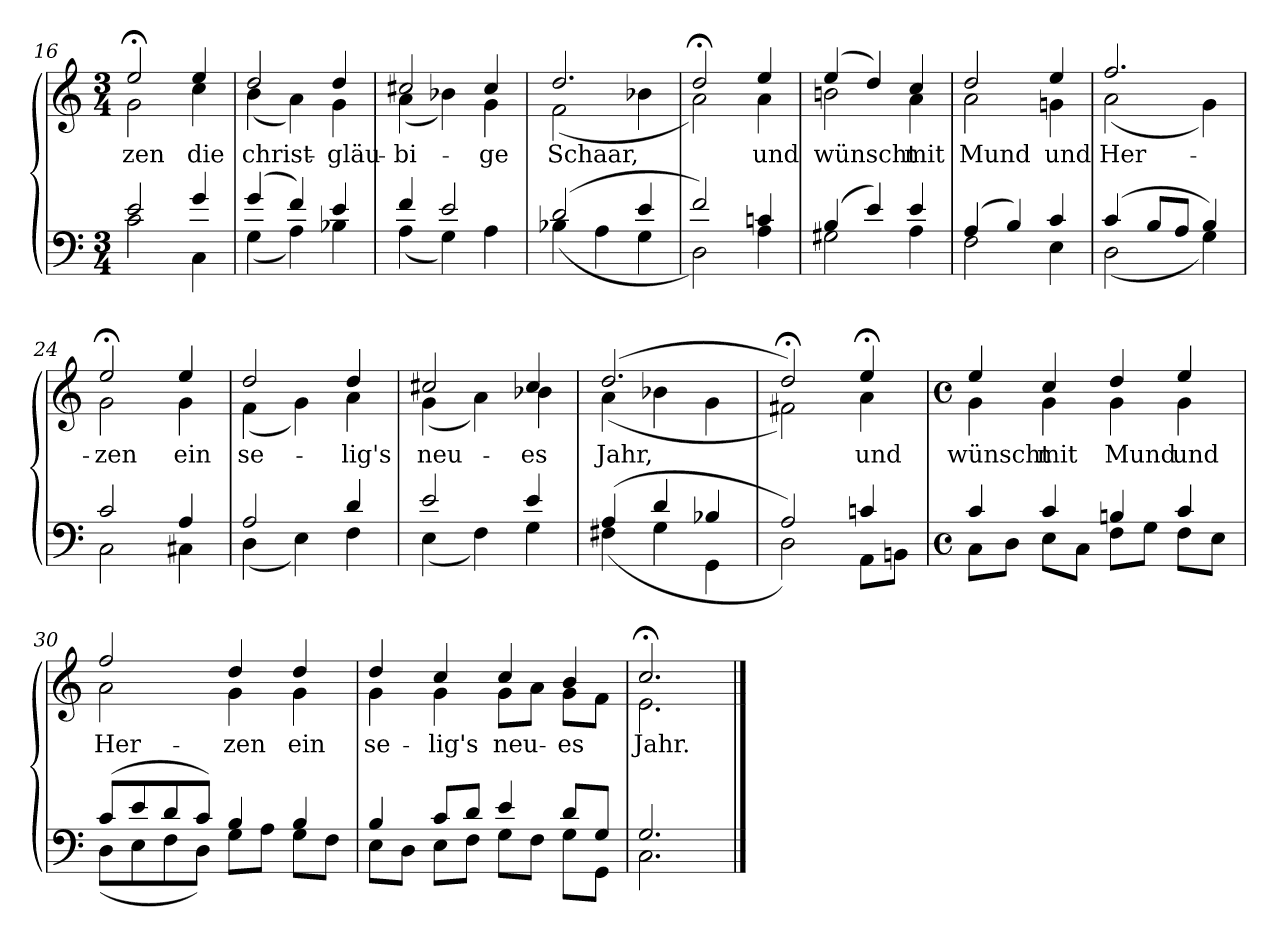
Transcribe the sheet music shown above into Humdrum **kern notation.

**kern	**kern	**text	**dynam
*part1	*part1	*part1	*part1
*staff2	*staff1	*staff1	*staff1/2
*clefF4	*clefG2	*	*
*M3/4	*M3/4	*	*
=16	=16	=16	=16
*^	*^	*	*
2e	2c	2ee;<	2g	-zen	.
4g	4C	4ee	4cc	die	.
=17	=17	=17	=17	=17	=17
(4g	(4G	2dd	(4b	christ-	.
4f)	4A)	.	4a)	.	.
4e	4B-X	4dd	4g	-gläu-	.
=18	=18	=18	=18	=18	=18
4f	(4A	2cc#X	(4a	-bi-	.
2e	4G)	.	4b-X)	.	.
.	4A	4cc#	4g	-ge	.
=19	=19	=19	=19	=19	=19
(2d	(4B-X	2.dd	(2f	Schaar,	.
.	4A	.	.	.	.
4e	4G	.	4b-X	.	.
=20	=20	=20	=20	=20	=20
2f)	2D)	2dd;<	2a)	.	.
4cn	4A	4ee	4a	und	♩ = 99
!!LO:LB:g=z	!!
=21	=21	=21	=21	=21	=21
(4B	2G#X	(4ee	2bn	wünscht	.
4e)	.	4dd)	.	.	.
4e	4A	4cc	4a	mit	.
=22	=22	=22	=22	=22	=22
(4A	2F	2dd	2a	Mund	.
4B)	.	.	.	.	.
4c	4E	4ee	4gn	und	.
=23	=23	=23	=23	=23	=23
*	*	*MM98	*	*	*
(4c	(2D	2.ff	(2a	Her-	.
8BL	.	.	.	.	.
8AJ	.	.	.	.	.
4B)	4G)	.	4g)	.	.
=24	=24	=24	=24	=24	=24
2c	2C	2ee;<	2g	zen	.
4A	4C#X	4ee	4g	ein	♩ = 97
=25	=25	=25	=25	=25	=25
2A	(4D	2dd	(4f	se-	.
.	4E)	.	4g)	.	.
4d	4F	4dd	4a	-lig's	.
=26	=26	=26	=26	=26	=26
*	*	*MM95	*	*	*
2e	(4E	2cc#X	(4g	neu-	.
.	4F)	.	4a)	.	.
4e	4G	4cc#	4b-X	-es	.
=27	=27	=27	=27	=27	=27
*	*	*MM93	*	*	*
(4A	(4F#X	(2.dd	(4a	Jahr,	.
4d	4G	.	4b-X	.	.
4B-X	4GG	.	4g	.	.
=28	=28	=28	=28	=28	=28
2A)	2D)	2dd;<)	2f#X)	.	.
4cn	8AAL	4ee;<	4a	und	♩ = 77.5
.	8BBnJ	.	.	.	.
!!LO:PB:g=z	!!
=29	=29	=29	=29	=29	=29
*M4/4	*	*M4/4	*	*	*
*met(c)	*	*met(c)	*	*	*
*	*	*MM78	*	*	*
4c	8CL	4ee	4g	wünscht	.
.	8DJ	.	.	.	.
4c	8EL	4cc	4g	mit	♩ = 80
.	8CJ	.	.	.	.
4Bn	8FL	4dd	4g	Mund	.
.	8GJ	.	.	.	.
4c	8FL	4ee	4g	und	.
.	8EJ	.	.	.	.
=30	=30	=30	=30	=30	=30
*	*	*MM79	*	*	*
(8cL	(8DL	2ff	2a	Her-	.
8e	8E	.	.	.	.
8d	8F	.	.	.	.
8cJ)	8DJ)	.	.	.	.
4B	8GL	4dd	4g	-zen	♩ = 77
.	8AJ	.	.	.	.
4B	8GL	4dd	4g	ein	♩ = 76
.	8FJ	.	.	.	.
=31	=31	=31	=31	=31	=31
4B	8EL	4dd	4g	se-	.
.	8DJ	.	.	.	.
8cL	8EL	4cc	4g	-lig's	♩ = 75
8dJ	8FJ	.	.	.	.
4e	8GL	4cc	8gL	neu-	♩ = 74
.	8FJ	.	8aJ	.	.
8dL	8GL	4b	8gL	-es	♩ = 67.34
8GJ	8GGJ	.	8fJ	.	.
=32	=32	=32	=32	=32	=32
2.G	2.C	2.cc;<	2.e	Jahr.	.
*v	*v	*	*	*	*
*	*v	*v	*	*
==	==	==	==
*-	*-	*-	*-
